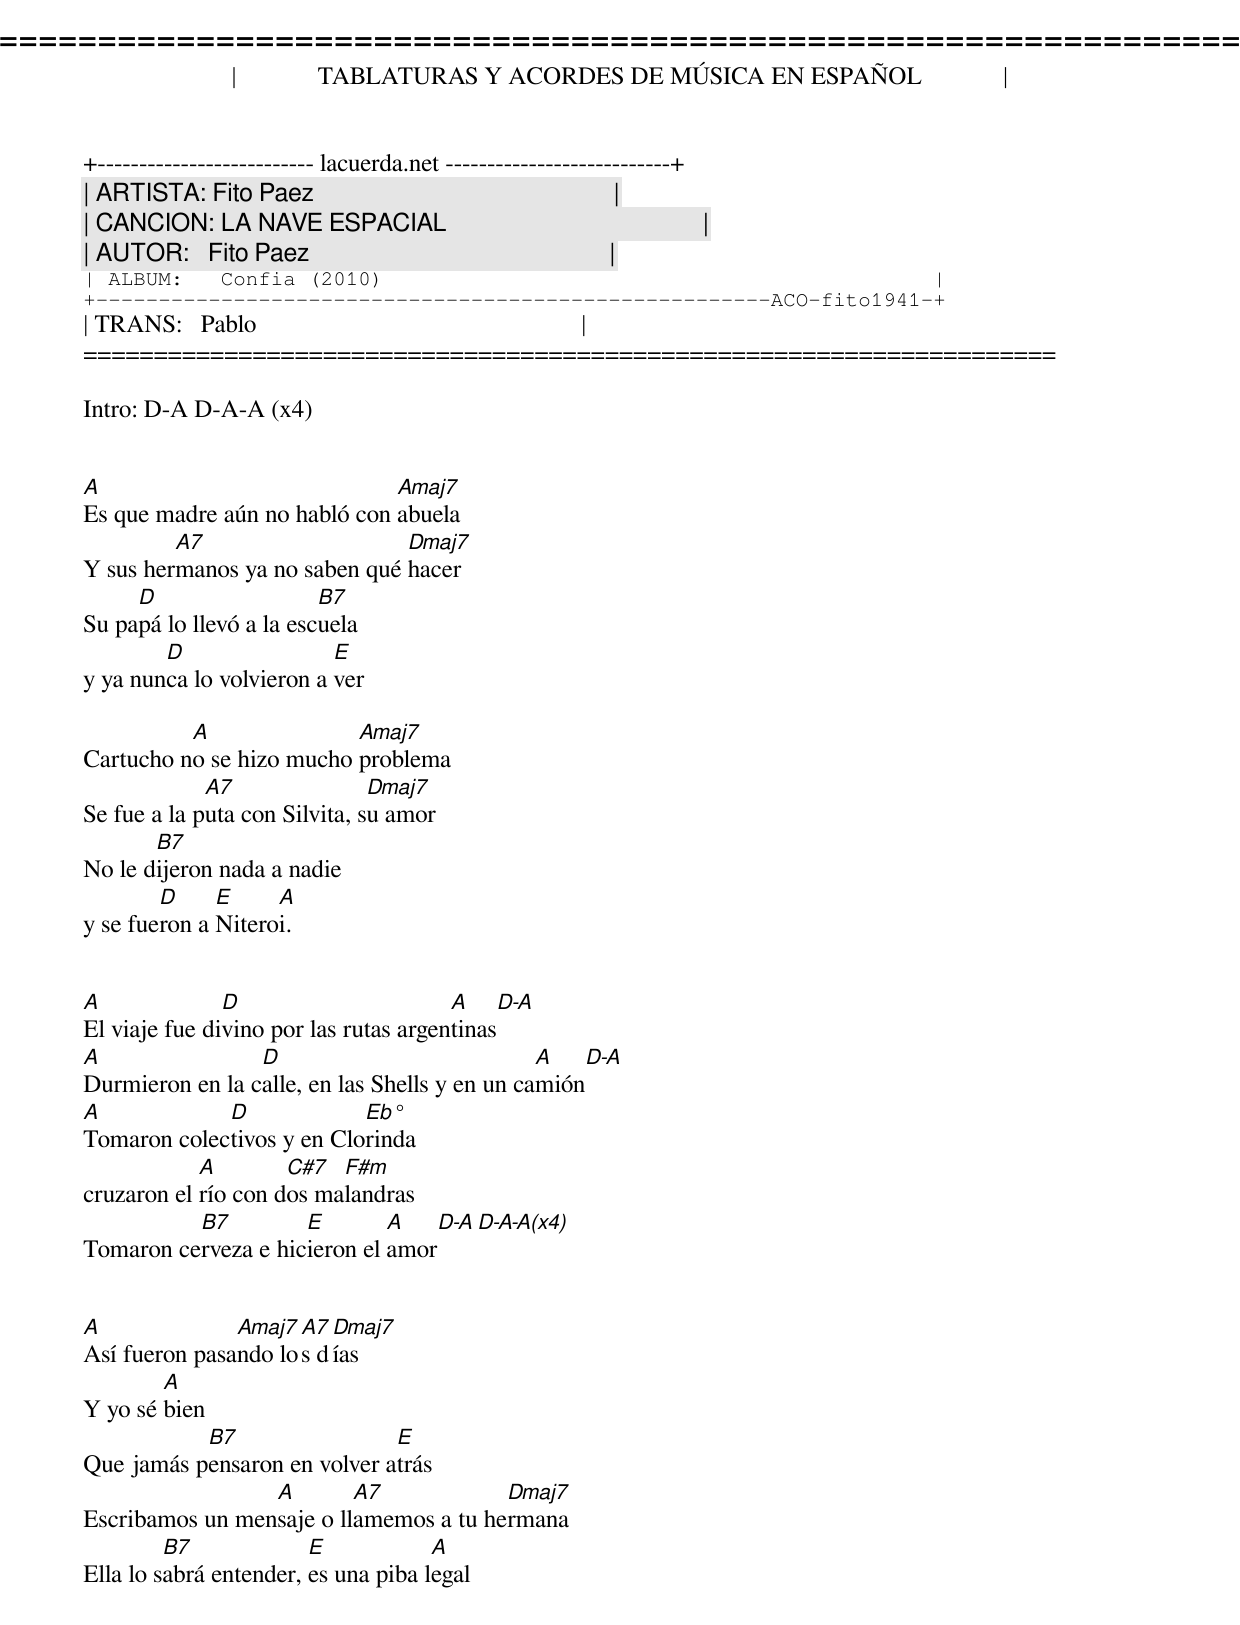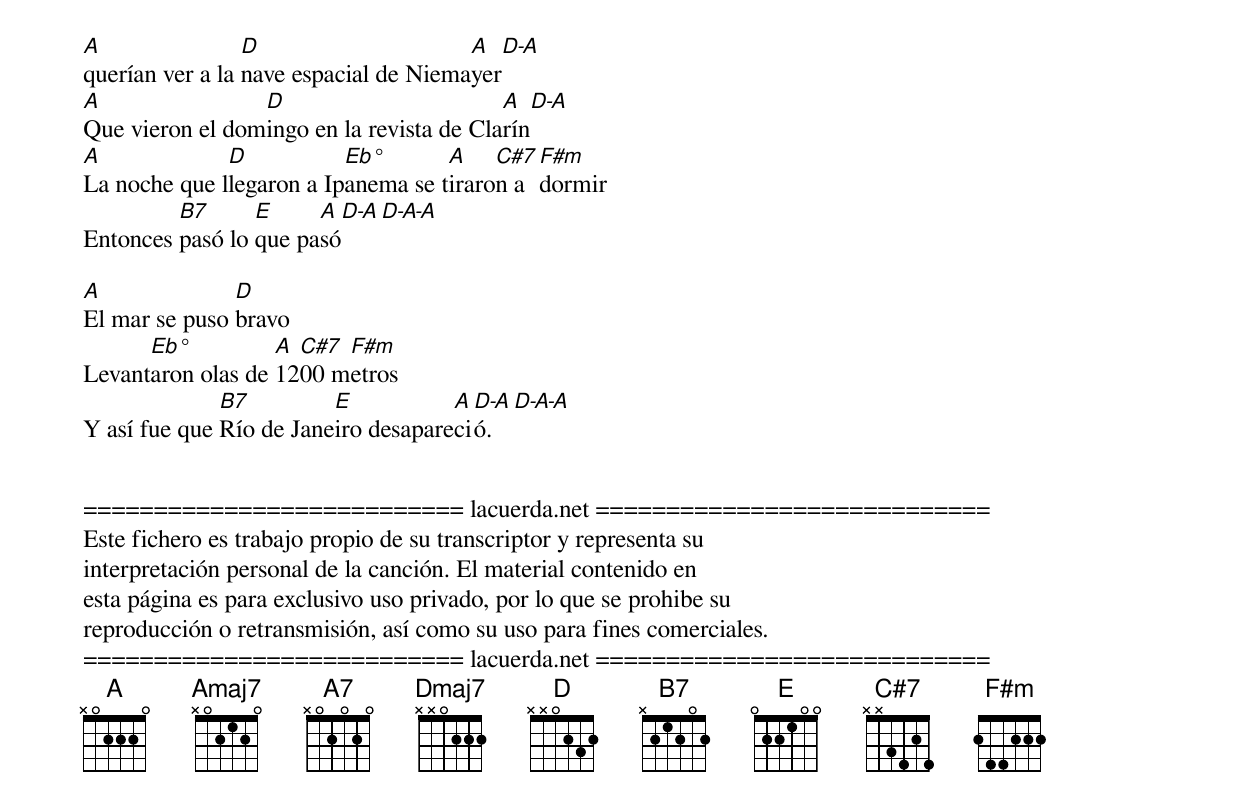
=====================================================================
|             TABLATURAS Y ACORDES DE MÚSICA EN ESPAÑOL             |
+-------------------------- lacuerda.net ---------------------------+
| ARTISTA: Fito Paez                                                |
| CANCION: LA NAVE ESPACIAL                                         |
| AUTOR:   Fito Paez                                                |
| ALBUM:   Confia (2010)                                            |
+------------------------------------------------------ACO-fito1941-+
| TRANS:   Pablo                                                    |
=====================================================================

Intro: D-A D-A-A (x4)


A                             Amaj7
Es que madre aún no habló con abuela
         A7                    Dmaj7
Y sus hermanos ya no saben qué hacer
     D                   B7
Su papá lo llevó a la escuela
        D                 E
y ya nunca lo volvieron a ver

          A               Amaj7
Cartucho no se hizo mucho problema
             A7                Dmaj7
Se fue a la puta con Silvita, su amor
       B7
No le dijeron nada a nadie
        D     E     A
y se fueron a Niteroi.


A              D                       A     D-A
El viaje fue divino por las rutas argentinas
A                D                             A    D-A
Durmieron en la calle, en las Shells y en un camión
A            D             Eb°
Tomaron colectivos y en Clorinda
            A        C#7  F#m
cruzaron el río con dos malandras
          B7         E        A    D-A  D-A-A(x4)
Tomaron cerveza e hicieron el amor


A              Amaj7 A7 Dmaj7
Así fueron pasando los días
        A
Y yo sé bien
           B7                 E
Que jamás pensaron en volver atrás
                 A        A7            Dmaj7
Escribamos un mensaje o llamemos a tu hermana
         B7             E            A
Ella lo sabrá entender, es una piba legal


A                D                     A  D-A
querían ver a la nave espacial de Niemayer
A                D                        A   D-A
Que vieron el domingo en la revista de Clarín
A             D           Eb°       A    C#7 F#m
La noche que llegaron a Ipanema se tiraron a dormir
         B7      E     A    D-A  D-A-A
Entonces pasó lo que pasó

A              D
El mar se puso bravo
      Eb°          A C#7 F#m
Levantaron olas de 1200 metros
              B7         E           A D-A  D-A-A
Y así fue que Río de Janeiro desapareció.


=========================== lacuerda.net ============================
Este fichero es trabajo propio de su transcriptor y representa su
interpretación personal de la canción. El material contenido en
esta página es para exclusivo uso privado, por lo que se prohibe su
reproducción o retransmisión, así como su uso para fines comerciales.
=========================== lacuerda.net ============================
